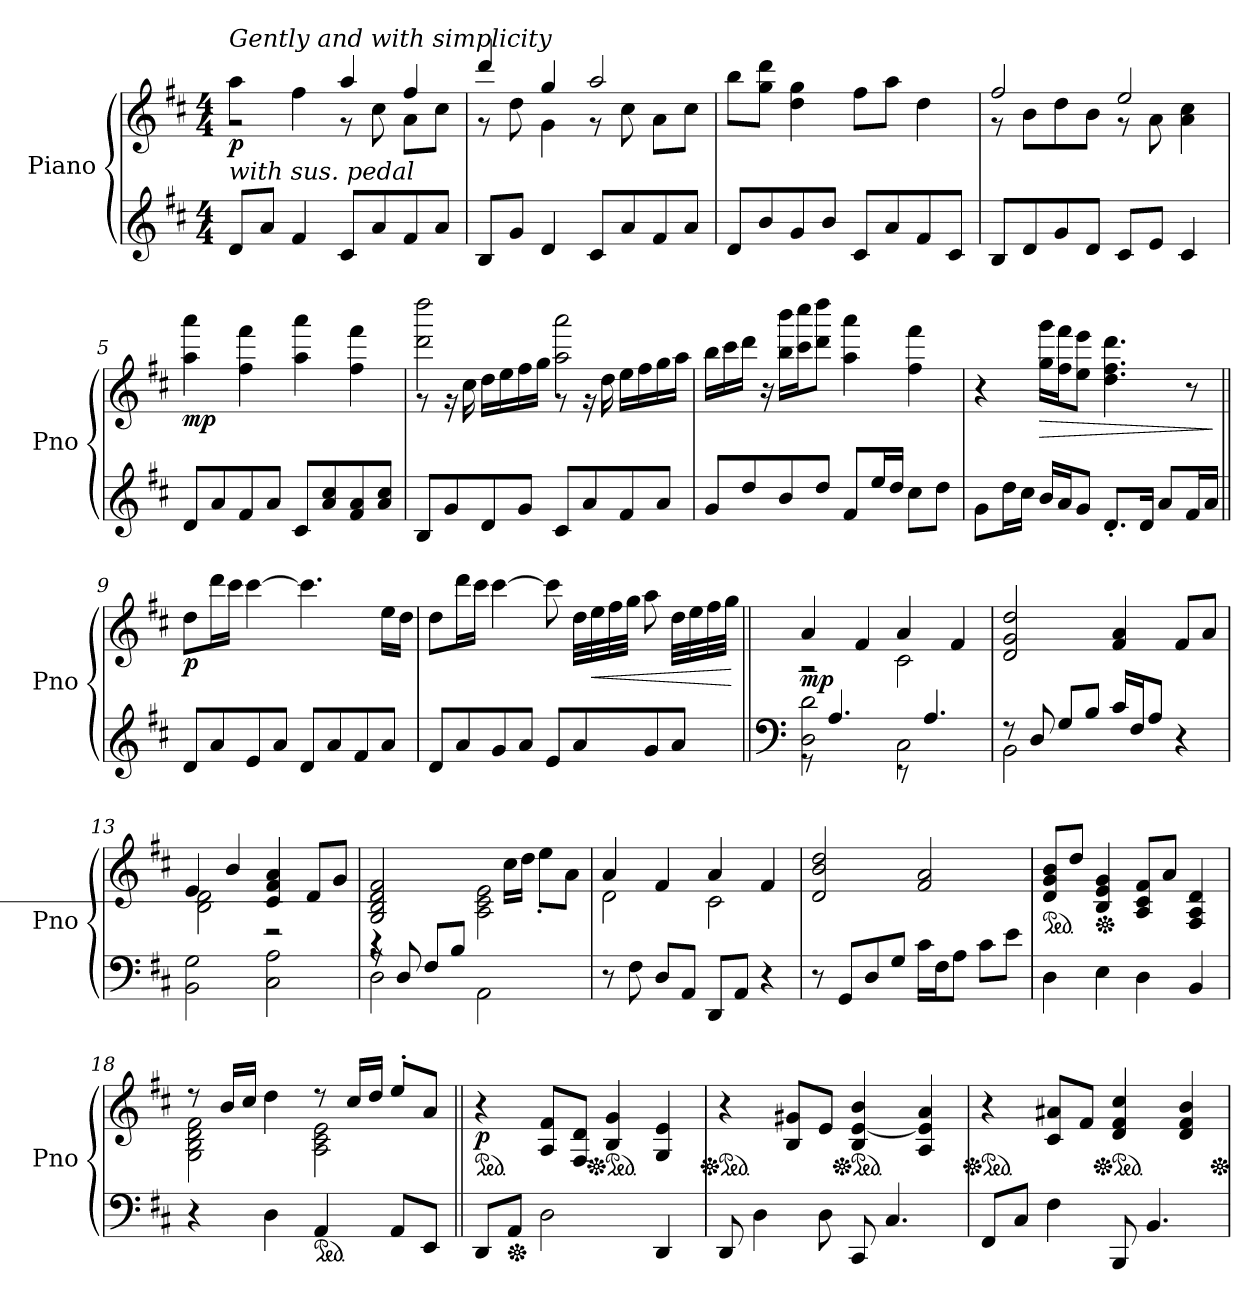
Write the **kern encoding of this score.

**kern	**kern	**dynam
*part1	*part1	*part1
*staff2	*staff1	*staff1/2
*I"Piano	*	*
*I'Pno	*	*
*clefG2	*clefG2	*
*k[f#c#]	*k[f#c#]	*
*M4/4	*M4/4	*
*MM76	*MM76	*
=1	=1	=1
*	*^	*
!	!LO:TX:a:i:t=Gently and with simplicity	!	!
!LO:TX:a:i:t=with sus. pedal	!	!	!
!	!	!	!LO:DY:b
8d/L	4aa\	2r	p
8a/J	.	.	.
4f#/	4ff#\	.	.
8c#/L	4aa/	8r	.
8a/	.	8cc#\	.
8f#/	4ff#/	8a\L	.
8a/J	.	8cc#\J	.
=2	=2	=2	=2
8B/L	4ddd/	8r	.
8g/J	.	8dd\	.
4d/	4gg/	4g\	.
8c#/L	2aa/	8r	.
8a/	.	8cc#\	.
8f#/	.	8a\L	.
8a/J	.	8cc#\J	.
*	*v	*v	*
=3	=3	=3
8d/L	8bb\L	.
8b/	8gg\ 8ddd\J	.
8g/	4dd\ 4gg\	.
8b/J	.	.
8c#/L	8ff#\L	.
8a/	8aa\J	.
8f#/	4dd\	.
8c#/J	.	.
=4	=4	=4
*	*^	*
8B/L	2ff#/	8r	.
8d/	.	8b\L	.
8g/	.	8dd\	.
8d/J	.	8b\J	.
8c#/L	2ee/	8r	.
8e/J	.	8a\	.
4c#/	.	4a\ 4cc#\	.
=5	=5	=5	=5
!	!	!	!LO:DY:b
*	*v	*v	*
8d/L	4aa\ 4aaa\	mp
8a/	.	.
8f#/	4ff#\ 4fff#\	.
8a/J	.	.
8c#/L	4aa\ 4aaa\	.
8a/ 8cc#/	.	.
8f#/ 8a/	4ff#\ 4fff#\	.
8a/ 8cc#/J	.	.
!!LO:LB:g=z
=6	=6	=6
*	*^	*
8B/L	2ddd\ 2dddd\	8r	.
8g/	.	16r	.
.	.	16cc#\	.
8d/	.	16dd\LL	.
.	.	16ee\	.
8g/J	.	16ff#\	.
.	.	16gg\JJ	.
8c#/L	2aa\ 2aaa\	8r	.
8a/	.	16r	.
.	.	16dd\	.
8f#/	.	16ee\LL	.
.	.	16ff#\	.
8a/J	.	16gg\	.
.	.	16aa\JJ	.
*	*v	*v	*
=7	=7	=7
8g/L	16bb\LL	.
.	16ccc#\	.
8dd/	16ddd\JJ	.
.	16r	.
8b/	16bb\ 16bbb\LL	.
.	16ccc#\ 16cccc#\J	.
8dd/J	8ddd\ 8dddd\J	.
8f#/L	4aa\ 4aaa\	.
16ee/L	.	.
16dd/JJ	.	.
8cc#\L	4ff#\ 4fff#\	.
8dd\J	.	.
=8	=8	=8
8g\L	4r	.
16dd\L	.	.
16cc#\JJ	.	.
!	!	!LO:HP:b
16b/LL	16gg\ 16ggg\LL	>
16a/J	16ff#\ 16fff#\J	.
8g/J	8ee\ 8eee\J	.
8.d'/L	4.dd\ 4.ff#\ 4.ddd\	.
16d/Jk	.	.
8a/L	.	.
16f#/L	8r	.
16a/JJ	.	.
.	.	]
!!LO:LB:g=z
=9||	=9||	=9||
!	!	!LO:DY:b
8d/L	8dd\L	p
8a/	16ddd\L	.
.	16ccc#\JJ	.
8e/	[4ccc#\	.
8a/J	.	.
8d/L	4.ccc#\]	.
8a/	.	.
8f#/	.	.
8a/J	16ee\LL	.
.	16dd\JJ	.
=10	=10	=10
8d/L	8dd\L	.
8a/	16ddd\L	.
.	16ccc#\JJ	.
8g/	[4ccc#\	.
8a/J	.	.
8e/L	8ccc#\]	.
8a/	32dd\LLL	.
!	!	!LO:HP:b
.	32ee\	<
.	32ff#\	.
.	32gg\JJJ	.
8g/	8aa\	.
8a/J	32dd\LLL	.
.	32ee\	.
.	32ff#\	.
.	32gg\JJJ	.
.	.	[
=11||	=11||	=11||
*clefF4	*	*
*^	*^	*
!	!	!	!	!LO:DY:b
2D\ 2d\	8r	4a/	2r	mp
.	4.A/	.	.	.
.	.	4f#/	.	.
2C#\	8r	4a/	2c#\	.
.	4.A/	.	.	.
.	.	4f#/	.	.
*	*	*v	*v	*
=12	=12	=12	=12
8r	2BB\	2d/ 2g/ 2dd/	.
8D/	.	.	.
8G/L	.	.	.
8B/J	.	.	.
16c#/LL	2ryy	4f#/ 4a/	.
16F#/J	.	.	.
8A/J	.	.	.
4r	.	8f#/L	.
.	.	8a/J	.
*v	*v	*	*
!!LO:LB:g=z
=13	=13	=13
*	*^	*
2BB\ 2G\	4e/	2B\ 2d\	.
.	4b/	.	.
2C#\ 2A\	4c#/ 4f#/ 4a/	2r	.
.	8d/L	.	.
.	8g/J	.	.
=14	=14	=14	=14
*^	*	*	*
!	!	!	!LO:N:vis=2.	!
8r	2D\	2G/ 2B/ 2d/ 2f#/	8%5r	.
8D/	.	.	.	.
8F#/L	.	.	.	.
8B/J	.	.	.	.
2ryy	2AA\	2A\ 2c#\ 2e\	.	.
.	.	.	16cc#\LL	.
.	.	.	16dd\JJ	.
.	.	.	8ee'\L	.
.	.	.	8a\J	.
*v	*v	*	*	*
=15	=15	=15	=15
8r	4a/	2d\	.
8F#\	.	.	.
8D/L	4f#/	.	.
8AA/J	.	.	.
8DD/L	4a/	2c#\	.
8AA/J	.	.	.
4r	4f#/	.	.
*	*v	*v	*
=16	=16	=16
8r	2d/ 2b/ 2dd/	.
8GG/L	.	.
8D/	.	.
8G/J	.	.
16c#\LL	2f#/ 2a/	.
16F#\J	.	.
8A\J	.	.
8c#\L	.	.
8e\J	.	.
=17	=17	=17
*	*ped	*
4D\	8d/ 8g/ 8b/L	.
.	8dd/J	.
*	*Xped	*
4E\	4B/ 4e/ 4g/	.
4D\	8A/ 8c#/ 8f#/L	.
.	8a/J	.
4BB/	4F#/ 4A/ 4d/	.
!!LO:LB:g=z
=18	=18	=18
*	*^	*
4r	8r	2G\ 2B\ 2d\ 2f#\	.
.	16b/LL	.	.
.	16cc#/JJ	.	.
4D\	4dd\	.	.
*ped	*	*	*
4AA/	8r	2A\ 2c#\ 2e\	.
.	16cc#/LL	.	.
.	16dd/JJ	.	.
8AA/L	8ee'/L	.	.
8EE/J	8a/J	.	.
*	*v	*v	*
=19||	=19||	=19||
*	*ped	*
!	!	!LO:DY:b
8DD/L	4r	p
*Xped	*	*
8AA/J	.	.
2D\	8A/ 8f#/L	.
.	8F#/ 8d/J	.
*	*Xped	*
*	*ped	*
.	4B/ 4g/	.
4DD/	4G/ 4e/	.
=20	=20	=20
*	*Xped	*
*	*ped	*
8DD/	4r	.
4D\	.	.
.	8B/ 8g#X/L	.
8D\	8e/J	.
*	*Xped	*
*	*ped	*
8CC#/	4B/ [4e/ 4b/	.
4.C#/	.	.
.	4A/ 4e/] 4a/	.
=21	=21	=21
*	*Xped	*
*	*ped	*
8FF#/L	4r	.
8C#/J	.	.
4F#\	8c#/ 8a#X/L	.
.	8f#/J	.
*	*Xped	*
*	*ped	*
8BBB/	4d/ 4f#/ 4cc#/	.
4.BB/	.	.
.	4d/ 4f#/ 4b/	.
*	*Xped	*
=	=	=
*-	*-	*-
